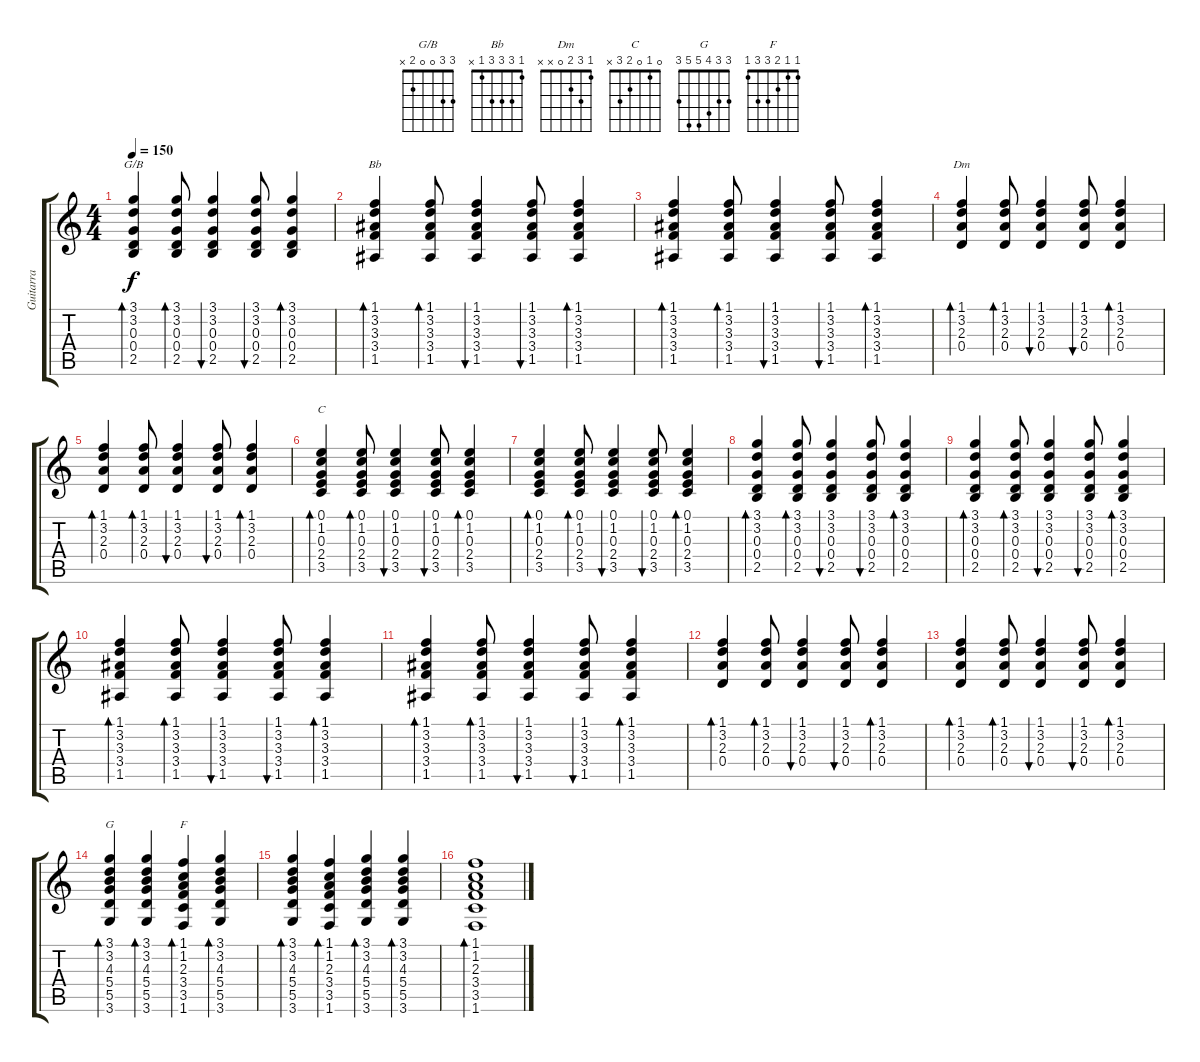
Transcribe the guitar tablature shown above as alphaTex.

\track ("Guitarra" "Guitarra") {instrument electricguitarclean}
\staff {score tabs}
\tuning (E4 B3 G3 D3 A2 E2) {hide}
\chord ("G/B" 3 3 0 0 2 x)
\chord ("Bb" 1 3 3 3 1 x)
\chord ("Dm" 1 3 2 0 x x)
\chord ("C" 0 1 0 2 3 x)
\chord ("G" 3 3 4 5 5 3)
\chord ("F" 1 1 2 3 3 1)
\ts (4 4)
\tempo 150
\clef g2
\ks c
(3.1 3.2 0.3 0.4 2.5).4{bd 60 ch "G/B" dy f} (3.1 3.2 0.3 0.4 2.5).8{bd 60} (3.1 3.2 0.3 0.4 2.5).4{bu 60} (3.1 3.2 0.3 0.4 2.5).8{bu 60} (3.1 3.2 0.3 0.4 2.5).4{bd 60} |
(1.1 3.2 3.3 3.4 1.5).4{bd 60 ch "Bb"} (1.1 3.2 3.3 3.4 1.5).8{bd 60} (1.1 3.2 3.3 3.4 1.5).4{bu 60} (1.1 3.2 3.3 3.4 1.5).8{bu 60} (1.1 3.2 3.3 3.4 1.5).4{bd 60} |
(1.1 3.2 3.3 3.4 1.5).4{bd 60} (1.1 3.2 3.3 3.4 1.5).8{bd 60} (1.1 3.2 3.3 3.4 1.5).4{bu 60} (1.1 3.2 3.3 3.4 1.5).8{bu 60} (1.1 3.2 3.3 3.4 1.5).4{bd 60} |
(1.1 3.2 2.3 0.4).4{bd 120 ch "Dm"} (1.1 3.2 2.3 0.4).8{bd 120} (1.1 3.2 2.3 0.4).4{bu 120} (1.1 3.2 2.3 0.4).8{bu 120} (1.1 3.2 2.3 0.4).4{bd 120} |
(1.1 3.2 2.3 0.4).4{bd 120} (1.1 3.2 2.3 0.4).8{bd 120} (1.1 3.2 2.3 0.4).4{bu 120} (1.1 3.2 2.3 0.4).8{bu 120} (1.1 3.2 2.3 0.4).4{bd 120} |
(0.1 1.2 0.3 2.4 3.5).4{bd 120 ch "C"} (0.1 1.2 0.3 2.4 3.5).8{bd 120} (0.1 1.2 0.3 2.4 3.5).4{bu 120} (0.1 1.2 0.3 2.4 3.5).8{bu 120} (0.1 1.2 0.3 2.4 3.5).4{bd 120} |
(0.1 1.2 0.3 2.4 3.5).4{bd 120} (0.1 1.2 0.3 2.4 3.5).8{bd 120} (0.1 1.2 0.3 2.4 3.5).4{bu 120} (0.1 1.2 0.3 2.4 3.5).8{bu 120} (0.1 1.2 0.3 2.4 3.5).4{bd 120} |
(3.1 3.2 0.3 0.4 2.5).4{bd 60} (3.1 3.2 0.3 0.4 2.5).8{bd 60} (3.1 3.2 0.3 0.4 2.5).4{bu 60} (3.1 3.2 0.3 0.4 2.5).8{bu 60} (3.1 3.2 0.3 0.4 2.5).4{bd 60} |
(3.1 3.2 0.3 0.4 2.5).4{bd 60} (3.1 3.2 0.3 0.4 2.5).8{bd 60} (3.1 3.2 0.3 0.4 2.5).4{bu 60} (3.1 3.2 0.3 0.4 2.5).8{bu 60} (3.1 3.2 0.3 0.4 2.5).4{bd 60} |
(1.1 3.2 3.3 3.4 1.5).4{bd 60} (1.1 3.2 3.3 3.4 1.5).8{bd 60} (1.1 3.2 3.3 3.4 1.5).4{bu 60} (1.1 3.2 3.3 3.4 1.5).8{bu 60} (1.1 3.2 3.3 3.4 1.5).4{bd 60} |
(1.1 3.2 3.3 3.4 1.5).4{bd 60} (1.1 3.2 3.3 3.4 1.5).8{bd 60} (1.1 3.2 3.3 3.4 1.5).4{bu 60} (1.1 3.2 3.3 3.4 1.5).8{bu 60} (1.1 3.2 3.3 3.4 1.5).4{bd 60} |
(1.1 3.2 2.3 0.4).4{bd 120} (1.1 3.2 2.3 0.4).8{bd 120} (1.1 3.2 2.3 0.4).4{bu 120} (1.1 3.2 2.3 0.4).8{bu 120} (1.1 3.2 2.3 0.4).4{bd 120} |
(1.1 3.2 2.3 0.4).4{bd 120} (1.1 3.2 2.3 0.4).8{bd 120} (1.1 3.2 2.3 0.4).4{bu 120} (1.1 3.2 2.3 0.4).8{bu 120} (1.1 3.2 2.3 0.4).4{bd 120} |
(3.1 3.2 4.3 5.4 5.5 3.6).4{bd 60 ch "G"} (3.1 3.2 4.3 5.4 5.5 3.6).4{bd 60} (1.1 1.2 2.3 3.4 3.5 1.6).4{bd 60 ch "F"} (3.1 3.2 4.3 5.4 5.5 3.6).4{bd 60} |
(3.1 3.2 4.3 5.4 5.5 3.6).4{bd 60} (1.1 1.2 2.3 3.4 3.5 1.6).4{bd 60} (3.1 3.2 4.3 5.4 5.5 3.6).4{bd 60} (3.1 3.2 4.3 5.4 5.5 3.6).4{bd 60} |
(1.1 1.2 2.3 3.4 3.5 1.6).1{bd 240}
